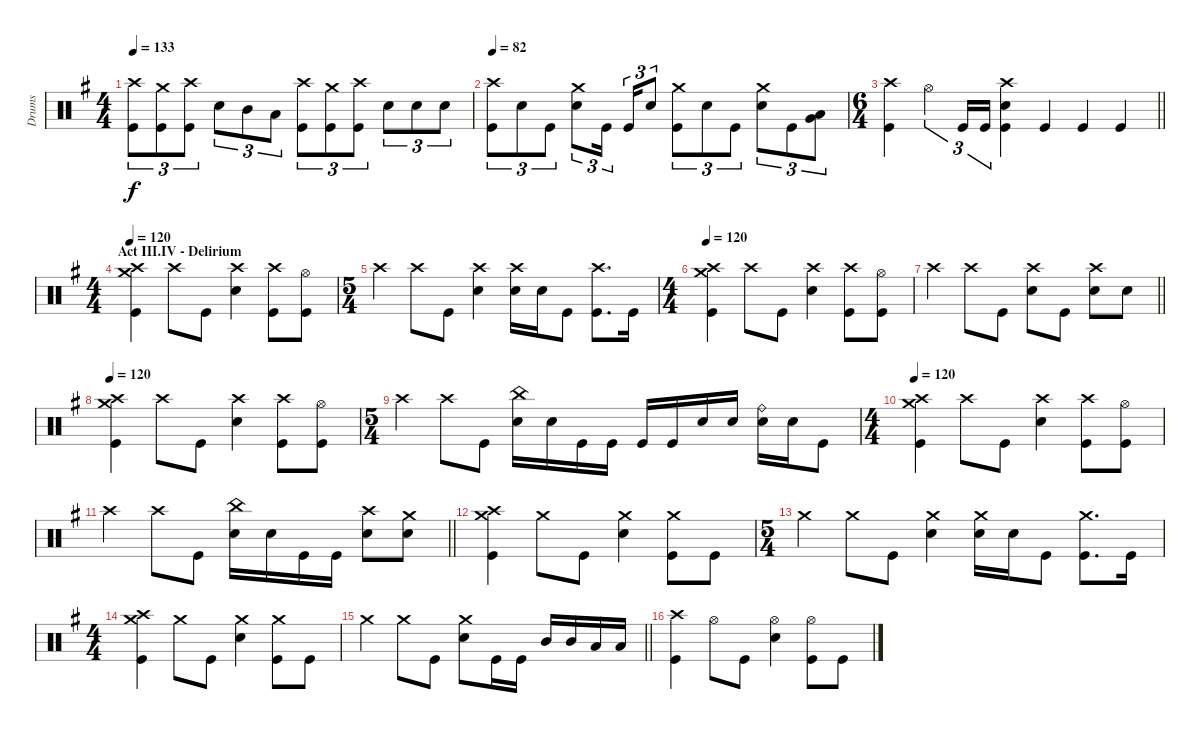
\track ("Drums" "Drums") {instrument percussion}
\staff
\articulation defaults
\ts (4 4)
\tempo 133
\clef neutral
\ks eminor
("Crash high (hit)" "Kick (hit)").8{tu (3 2) dy f} ("Crash medium (hit)" "Kick (hit)").8{tu (3 2)} ("Crash high (hit)" "Kick (hit)").8{tu (3 2)} "Electric Snare (hit)".8{tu (3 2)} "Mid Tom (hit)".8{tu (3 2)} "Low Tom (hit)".8{tu (3 2)} ("Crash high (hit)" "Kick (hit)").8{tu (3 2)} ("Crash medium (hit)" "Kick (hit)").8{tu (3 2)} ("Crash high (hit)" "Kick (hit)").8{tu (3 2)} "Electric Snare (hit)".8{tu (3 2)} "Electric Snare (hit)".8{tu (3 2)} "Electric Snare (hit)".8{tu (3 2)} |
\tempo 82
("Crash high (hit)" "Kick (hit)").8{tu (3 2)} "Electric Snare (hit)".8{tu (3 2)} "Kick (hit)".8{tu (3 2)} ("Crash medium (hit)" "Electric Snare (hit)").8{tu (3 2)} "Kick (hit)".16{tu (3 2) beam splitsecondary} "Kick (hit)".16{tu (3 2)} "Electric Snare (hit)".8{tu (3 2)} ("Crash medium (hit)" "Kick (hit)").8{tu (3 2)} "Electric Snare (hit)".8{tu (3 2)} "Kick (hit)".8{tu (3 2)} ("Crash medium (hit)" "Electric Snare (hit)").8{tu (3 2)} "Kick (hit)".8{tu (3 2)} ("Very Low Tom (hit)" "Low Floor Tom (hit)").8{tu (3 2)} |
\ts (6 4)
\barLineRight lightlight
("Crash high (hit)" "Kick (hit)").4 "Hi-Hat (open)".4{tu (3 2)} "Kick (hit)".16{tu (3 2)} "Kick (hit)".16{tu (3 2)} ("Crash high (hit)" "Electric Snare (hit)" "Kick (hit)").4 "Kick (hit)".4 "Kick (hit)".4 "Kick (hit)".4 |
\ts (4 4)
\section ("" "Act III.IV - Delirium")
\tempo 120
("Crash high (hit)" "Crash medium (hit)" "Kick (hit)").4 "Crash high (hit)".8 "Kick (hit)".8 ("Crash high (hit)" "Electric Snare (hit)").4 ("Crash high (hit)" "Kick (hit)").8 ("Hi-Hat (open)" "Kick (hit)").8 |
\ts (5 4)
"Crash high (hit)".4 "Crash high (hit)".8 "Kick (hit)".8 ("Crash high (hit)" "Electric Snare (hit)").4 ("Crash high (hit)" "Electric Snare (hit)").16 "Electric Snare (hit)".16 "Kick (hit)".8 ("Crash high (hit)" "Kick (hit)").8{d} "Kick (hit)".16 |
\ts (4 4)
\tempo 120
("Crash high (hit)" "Crash medium (hit)" "Kick (hit)").4 "Crash high (hit)".8 "Kick (hit)".8 ("Crash high (hit)" "Electric Snare (hit)").4 ("Crash high (hit)" "Kick (hit)").8 ("Hi-Hat (open)" "Kick (hit)").8 |
\barLineRight lightlight "Crash high (hit)".4 "Crash high (hit)".8 "Kick (hit)".8
("Crash high (hit)" "Electric Snare (hit)").8 "Kick (hit)".8 ("Crash high (hit)" "Electric Snare (hit)").8 "Electric Snare (hit)".8 |
\tempo 120
("Crash high (hit)" "Crash medium (hit)" "Kick (hit)").4 "Crash high (hit)".8 "Kick (hit)".8 ("Crash high (hit)" "Electric Snare (hit)").4 ("Crash high (hit)" "Kick (hit)").8 ("Hi-Hat (open)" "Kick (hit)").8 |
\ts (5 4)
"Crash high (hit)".4 "Crash high (hit)".8 "Kick (hit)".8 ("China (hit)" "Electric Snare (hit)").16 "Electric Snare (hit)".16 "Kick (hit)".16 "Kick (hit)".16 "Kick (hit)".16 "Kick (hit)".16 "Electric Snare (hit)".16 "Electric Snare (hit)".16 ("Ride (bell)" "Electric Snare (hit)").16 "Electric Snare (hit)".16 "Kick (hit)".8 |
\ts (4 4)
\tempo 120
("Crash high (hit)" "Crash medium (hit)" "Kick (hit)").4 "Crash high (hit)".8 "Kick (hit)".8 ("Crash high (hit)" "Electric Snare (hit)").4 ("Crash high (hit)" "Kick (hit)").8 ("Hi-Hat (open)" "Kick (hit)").8 |
\barLineRight lightlight "Crash high (hit)".4 "Crash high (hit)".8 "Kick (hit)".8
("China (hit)" "Electric Snare (hit)").16 "Electric Snare (hit)".16 "Kick (hit)".16 "Kick (hit)".16 ("Crash high (hit)" "Electric Snare (hit)").8 ("Crash medium (hit)" "Electric Snare (hit)").8 |
\section ("" "")
("Crash high (hit)" "Crash medium (hit)" "Kick (hit)").4 "Crash medium (hit)".8 "Kick (hit)".8 ("Crash medium (hit)" "Electric Snare (hit)").4 ("Crash medium (hit)" "Kick (hit)").8 "Kick (hit)".8 |
\ts (5 4)
"Crash medium (hit)".4 "Crash medium (hit)".8 "Kick (hit)".8 ("Crash medium (hit)" "Electric Snare (hit)").4 ("Crash medium (hit)" "Electric Snare (hit)").16 "Electric Snare (hit)".16 "Kick (hit)".8 ("Crash medium (hit)" "Kick (hit)").8{d} "Kick (hit)".16 |
\ts (4 4)
("Crash high (hit)" "Crash medium (hit)" "Kick (hit)").4 "Crash medium (hit)".8 "Kick (hit)".8 ("Crash medium (hit)" "Electric Snare (hit)").4 ("Crash medium (hit)" "Kick (hit)").8 "Kick (hit)".8 |
\barLineRight lightlight "Crash medium (hit)".4 "Crash medium (hit)".8 "Kick (hit)".8
("Crash medium (hit)" "Electric Snare (hit)").8 "Kick (hit)".16 "Kick (hit)".16 "Mid Tom (hit)".16 "Mid Tom (hit)".16 "Low Tom (hit)".16 "Low Tom (hit)".16 |
("Crash high (hit)" "Kick (hit)").4 "Hi-Hat (open)".8 "Kick (hit)".8 ("Hi-Hat (open)" "Electric Snare (hit)").4 ("Hi-Hat (open)" "Kick (hit)").8 "Kick (hit)".8
